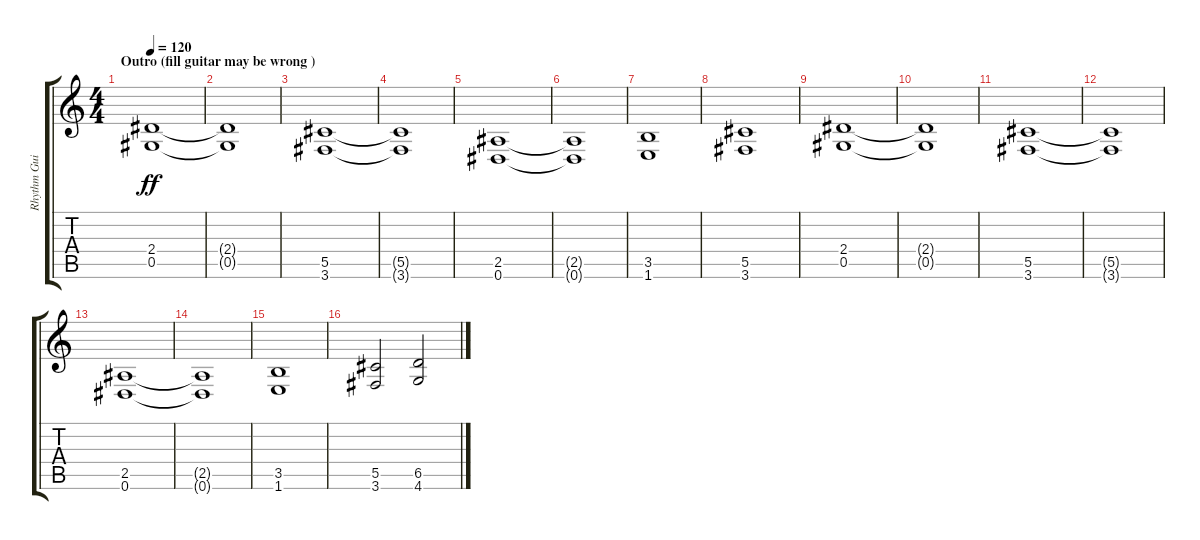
\track ("Rhythm Guitar - Ari" "Rhythm Gui") {instrument distortionguitar}
\staff {score tabs}
\tuning (Eb4 Bb3 Gb3 Db3 Ab2 Eb2) {hide}
\ts (4 4)
\section ("" "Outro (fill guitar may be wrong )")
\tempo 120
\clef g2
\ks c
(2.4 0.5).1{dy ff volume 12} |
(2.4{t} 0.5{t}).1 |
(5.5 3.6).1 |
(5.5{t} 3.6{t}).1 |
(2.5 0.6).1 |
(2.5{t} 0.6{t}).1 |
(3.5 1.6).1 |
(5.5 3.6).1 |
(2.4 0.5).1 |
(2.4{t} 0.5{t}).1 |
(5.5 3.6).1 |
(5.5{t} 3.6{t}).1 |
(2.5 0.6).1 |
(2.5{t} 0.6{t}).1 |
(3.5 1.6).1 |
(5.5 3.6).2 (6.5 4.6).2
